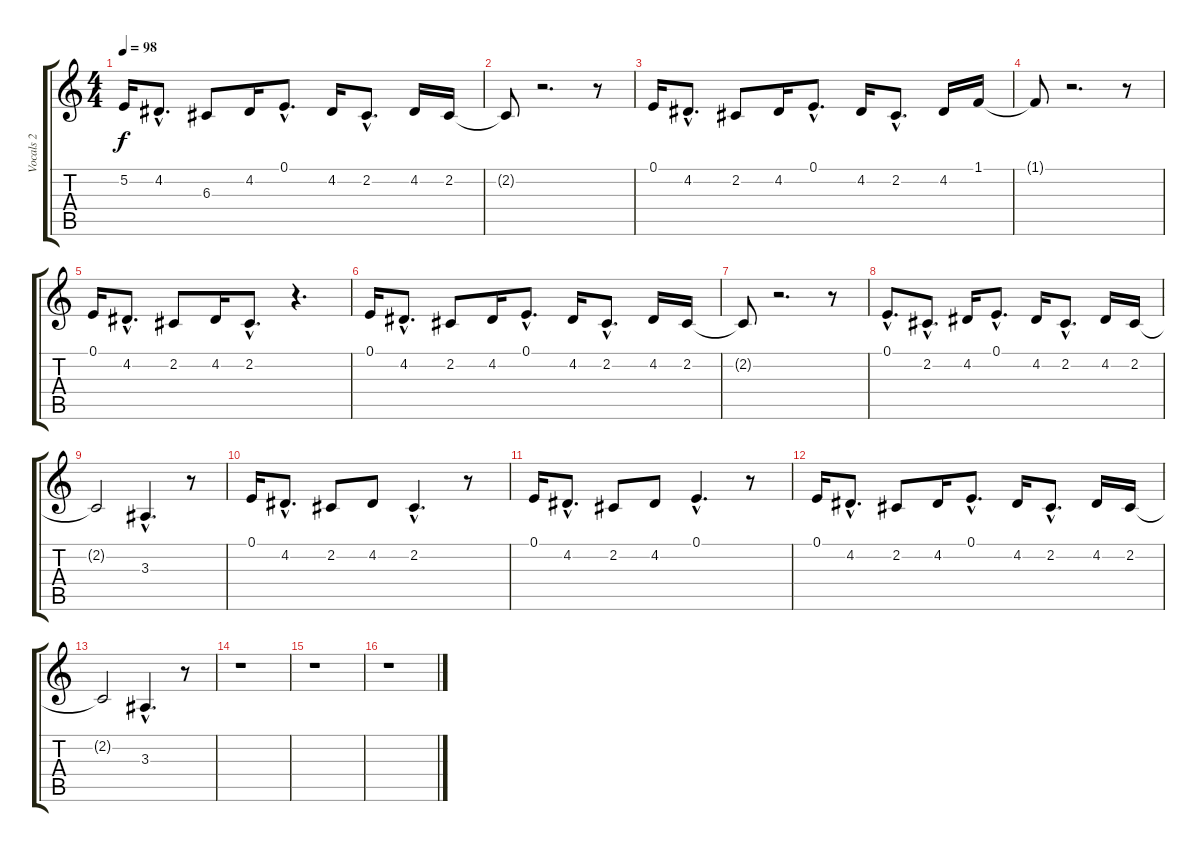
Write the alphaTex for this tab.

\track ("Vocals 2" "Vocals 2") {instrument brightacousticpiano}
\staff {score tabs}
\tuning (E4 B3 G3 D3 A2 E2) {hide}
\ts (4 4)
\tempo 98
\clef g2
\ks c
5.2.16{dy f} 4.2{hac}.8{d} 6.3.8 4.2.16 0.1{hac}.8{d} 4.2.16 2.2{hac}.8{d} 4.2.16 2.2.16 |
2.2{t}.8 r.2{d} r.8 |
0.1.16 4.2{hac}.8{d} 2.2.8 4.2.16 0.1{hac}.8{d} 4.2.16 2.2{hac}.8{d} 4.2.16 1.1.16 |
1.1{t}.8 r.2{d} r.8 |
0.1.16 4.2{hac}.8{d} 2.2.8 4.2.16 2.2{hac}.8{d} r.4{d} |
0.1.16 4.2{hac}.8{d} 2.2.8 4.2.16 0.1{hac}.8{d} 4.2.16 2.2{hac}.8{d} 4.2.16 2.2.16 |
2.2{t}.8 r.2{d} r.8 |
0.1{hac}.8{d} 2.2{hac}.8{d} 4.2.16 0.1{hac}.8{d} 4.2.16 2.2{hac}.8{d} 4.2.16 2.2.16 |
2.2{t}.2 3.3{hac}.4{d} r.8 |
0.1.16 4.2{hac}.8{d} 2.2.8 4.2.8 2.2{hac}.4{d} r.8 |
0.1.16 4.2{hac}.8{d} 2.2.8 4.2.8 0.1{hac}.4{d} r.8 |
0.1.16 4.2{hac}.8{d} 2.2.8 4.2.16 0.1{hac}.8{d} 4.2.16 2.2{hac}.8{d} 4.2.16 2.2.16 |
2.2{t}.2 3.3{hac}.4{d} r.8 |
r.1 |
r.1 |
r.1
